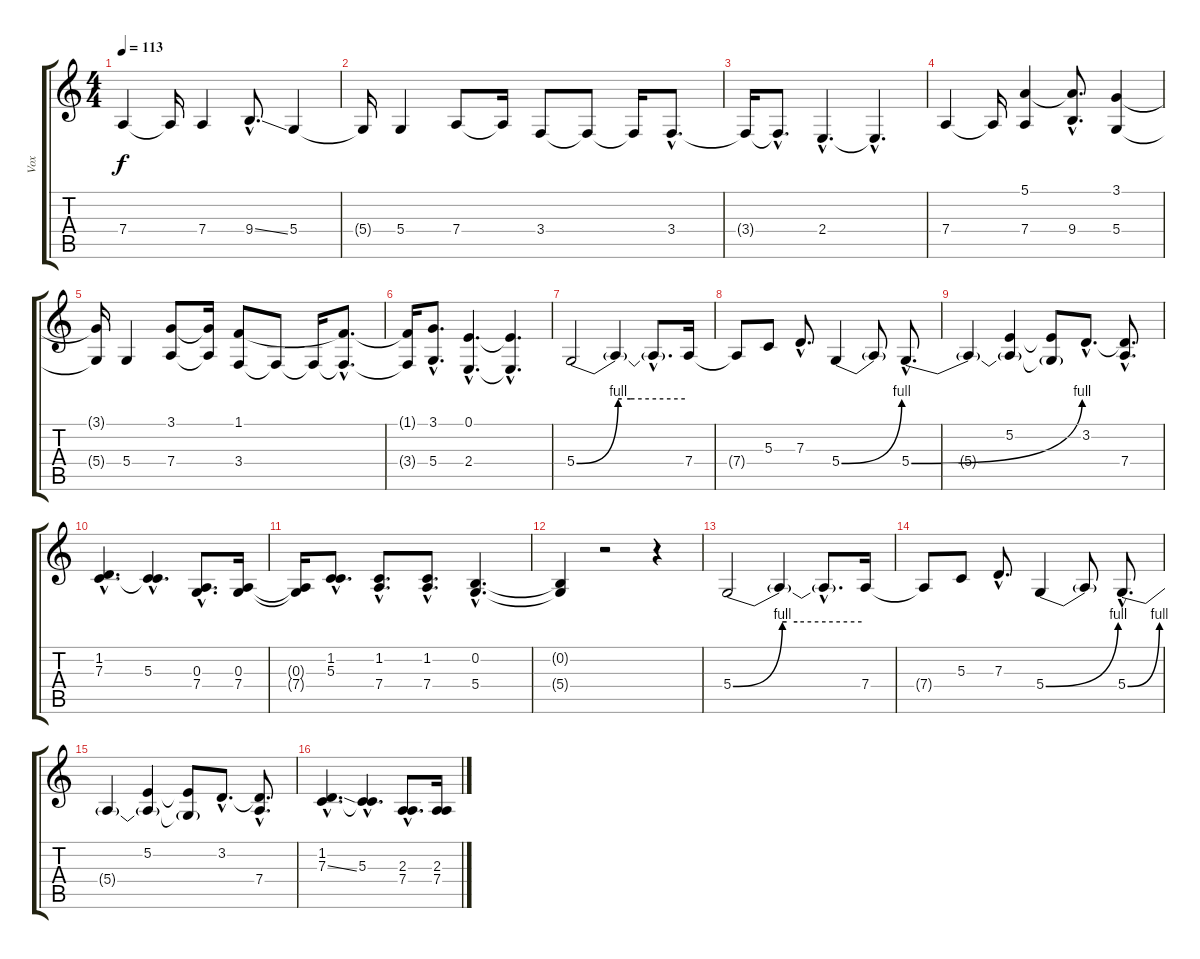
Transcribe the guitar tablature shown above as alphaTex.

\track ("Vox" "Vox") {instrument lead2sawtooth}
\staff {score tabs}
\tuning (E4 B3 G3 D3 A2 E2) {hide}
\ts (4 4)
\tempo 113
\clef g2
\ks c
7.4.4{dy f} 7.4{t}.16 7.4.4 9.4{ss hac}.8{d} 5.4.4 |
5.4{t}.16 5.4.4 7.4.8 7.4{t}.16 3.4.8 3.4{t}.8 3.4{t}.16 3.4{hac}.8{d} |
3.4{t}.16 3.4{hac t}.8{d} 2.4{hac}.4{d} 2.4{hac t}.4{d} |
7.4.4 7.4{t}.16 (5.1 7.4).4 (5.1{hac t} 9.4{hac}).8{d} (3.1 5.4).4 |
(3.1{t} 5.4{t}).16 5.4.4 (3.1 7.4).8 (3.1{t} 7.4{t}).16 (1.1 3.4).8 3.4{t}.8 3.4{t}.16 (1.1{hac t} 3.4{hac t}).8{d} |
(1.1{t} 3.4{t}).16 (3.1{hac} 5.4{hac}).8{d} (0.1{hac} 2.4{hac}).4{d} (0.1{hac t} 2.4{hac t}).4{d} |
5.4{be (custom 0 0 23 4 25 4 30 4 60 4)}.2 5.4{t}.4 5.4{hac t}.8{d} 7.4.16 |
7.4{t}.8 5.3.8 7.3{hac}.8{d} 5.4{be (bend 0 0 60 4)}.4 5.4{t}.8 5.4{be (bend 0 0 60 4) hac}.8{d} |
5.4{t}.4 (5.2 5.4{t}).4 (5.2{t} 5.4{t}).8 3.2{hac}.8{d} (3.2{hac t} 7.4{hac}).8{d} |
(1.2{hac} 7.3{hac}).4{d} (1.2{hac t} 5.3{hac}).4{d} (0.3{hac} 7.4{hac}).8{d} (0.3 7.4).16 |
(0.3{t} 7.4{t}).16 (1.2{hac} 5.3{hac}).8{d} (1.2{hac} 7.4{hac}).8{d} (1.2{hac} 7.4{hac}).8{d} (0.2{hac} 5.4{hac}).4{d} |
(0.2{t} 5.4{t}).4 r.2 r.4 |
5.4{be (custom 0 0 23 4 25 4 30 4 60 4)}.2 5.4{t}.4 5.4{hac t}.8{d} 7.4.16 |
7.4{t}.8 5.3.8 7.3{hac}.8{d} 5.4{be (bend 0 0 60 4)}.4 5.4{t}.8 5.4{be (bend 0 0 60 4) hac}.8{d} |
5.4{t}.4 (5.2 5.4{t}).4 (5.2{t} 5.4{t}).8 3.2{hac}.8{d} (3.2{hac t} 7.4{hac}).8{d} |
(1.2{hac} 7.3{ss hac}).4{d} (1.2{hac t} 5.3{hac}).4{d} (2.3{hac} 7.4{hac}).8{d} (2.3 7.4).16
